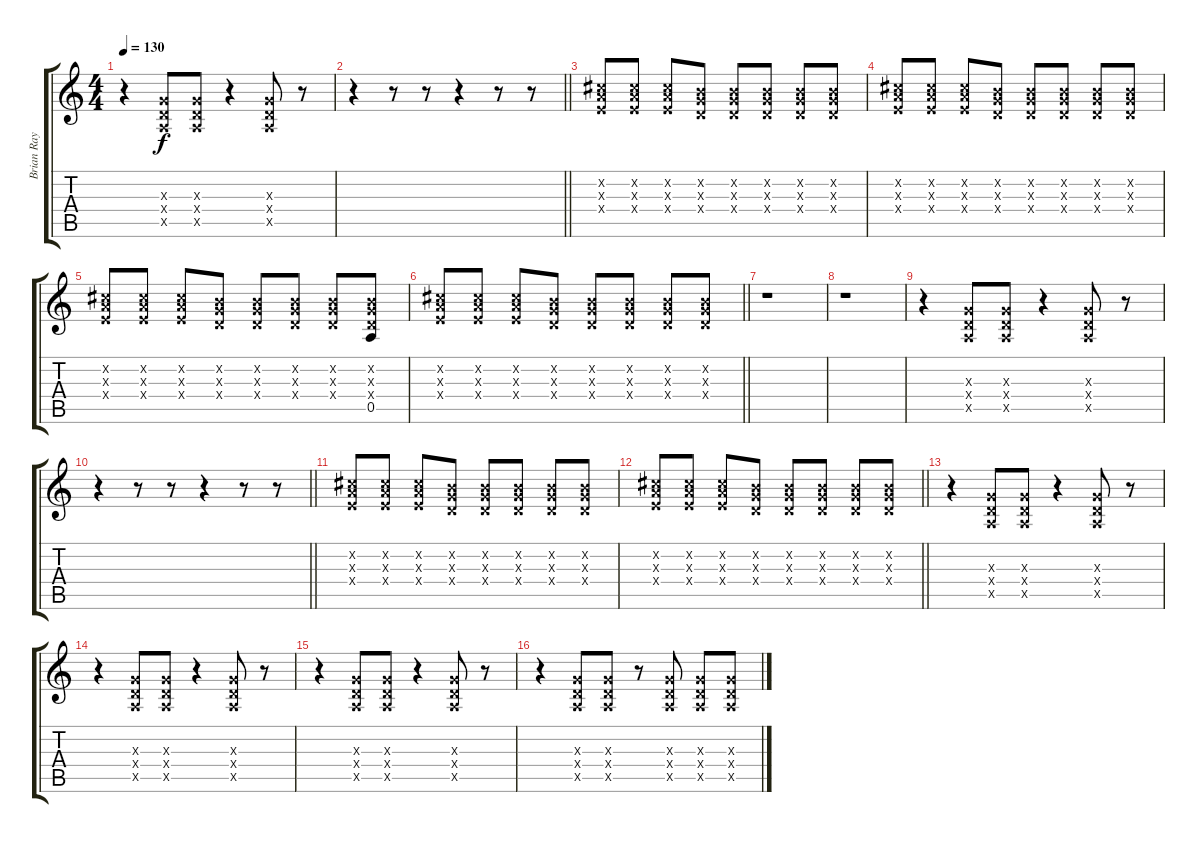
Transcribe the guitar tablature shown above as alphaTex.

\track ("Brian Ray" "Brian Ray") {instrument acousticguitarsteel}
\staff {score tabs}
\tuning (E4 B3 G3 D3 A2 E2) {hide}
\ts (4 4)
\tempo 130
\clef g2
\ks c
r.4{dy f} (0.3{x} 0.4{x} 0.5{x}).8{instrument electricguitarclean} (0.3{x} 0.4{x} 0.5{x}).8 r.4 (0.3{x} 0.4{x} 0.5{x}).8 r.8 |
\barLineRight lightlight
r.4 r.8 r.8 r.4 r.8 r.8 |
(2.2{x} 2.3{x} 2.4{x}).8{instrument overdrivenguitar} (2.2{x} 2.3{x} 2.4{x}).8 (2.2{x} 2.3{x} 2.4{x}).8 (0.2{x} 0.3{x} 0.4{x}).8 (0.2{x} 0.3{x} 0.4{x}).8 (0.2{x} 0.3{x} 0.4{x}).8 (0.2{x} 0.3{x} 0.4{x}).8 (0.2{x} 0.3{x} 0.4{x}).8 |
(2.2{x} 2.3{x} 2.4{x}).8 (2.2{x} 2.3{x} 2.4{x}).8 (2.2{x} 2.3{x} 2.4{x}).8 (0.2{x} 0.3{x} 0.4{x}).8 (0.2{x} 0.3{x} 0.4{x}).8 (0.2{x} 0.3{x} 0.4{x}).8 (0.2{x} 0.3{x} 0.4{x}).8 (0.2{x} 0.3{x} 0.4{x}).8 |
(2.2{x} 2.3{x} 2.4{x}).8 (2.2{x} 2.3{x} 2.4{x}).8 (2.2{x} 2.3{x} 2.4{x}).8 (0.2{x} 0.3{x} 0.4{x}).8 (0.2{x} 0.3{x} 0.4{x}).8 (0.2{x} 0.3{x} 0.4{x}).8 (0.2{x} 0.3{x} 0.4{x}).8 (0.2{x} 0.3{x} 0.4{x} 0.5).8 |
\barLineRight lightlight
(2.2{x} 2.3{x} 2.4{x}).8 (2.2{x} 2.3{x} 2.4{x}).8 (2.2{x} 2.3{x} 2.4{x}).8 (0.2{x} 0.3{x} 0.4{x}).8 (0.2{x} 0.3{x} 0.4{x}).8 (0.2{x} 0.3{x} 0.4{x}).8 (0.2{x} 0.3{x} 0.4{x}).8 (0.2{x} 0.3{x} 0.4{x}).8 |
r.1 |
r.1 |
r.4 (0.3{x} 0.4{x} 0.5{x}).8{instrument electricguitarclean} (0.3{x} 0.4{x} 0.5{x}).8 r.4 (0.3{x} 0.4{x} 0.5{x}).8 r.8 |
\barLineRight lightlight
r.4 r.8 r.8 r.4 r.8 r.8 |
(2.2{x} 2.3{x} 2.4{x}).8{instrument overdrivenguitar} (2.2{x} 2.3{x} 2.4{x}).8 (2.2{x} 2.3{x} 2.4{x}).8 (0.2{x} 0.3{x} 0.4{x}).8 (0.2{x} 0.3{x} 0.4{x}).8 (0.2{x} 0.3{x} 0.4{x}).8 (0.2{x} 0.3{x} 0.4{x}).8 (0.2{x} 0.3{x} 0.4{x}).8 |
\barLineRight lightlight
(2.2{x} 2.3{x} 2.4{x}).8 (2.2{x} 2.3{x} 2.4{x}).8 (2.2{x} 2.3{x} 2.4{x}).8 (0.2{x} 0.3{x} 0.4{x}).8 (0.2{x} 0.3{x} 0.4{x}).8 (0.2{x} 0.3{x} 0.4{x}).8 (0.2{x} 0.3{x} 0.4{x}).8 (0.2{x} 0.3{x} 0.4{x}).8 |
r.4 (0.3{x} 0.4{x} 0.5{x}).8 (0.3{x} 0.4{x} 0.5{x}).8 r.4 (0.3{x} 0.4{x} 0.5{x}).8 r.8 |
r.4 (0.3{x} 0.4{x} 0.5{x}).8 (0.3{x} 0.4{x} 0.5{x}).8 r.4 (0.3{x} 0.4{x} 0.5{x}).8 r.8 |
r.4 (0.3{x} 0.4{x} 0.5{x}).8 (0.3{x} 0.4{x} 0.5{x}).8 r.4 (0.3{x} 0.4{x} 0.5{x}).8 r.8 |
r.4 (0.3{x} 0.4{x} 0.5{x}).8 (0.3{x} 0.4{x} 0.5{x}).8 r.8 (0.3{x} 0.4{x} 0.5{x}).8 (0.3{x} 0.4{x} 0.5{x}).8 (0.3{x} 0.4{x} 0.5{x}).8
